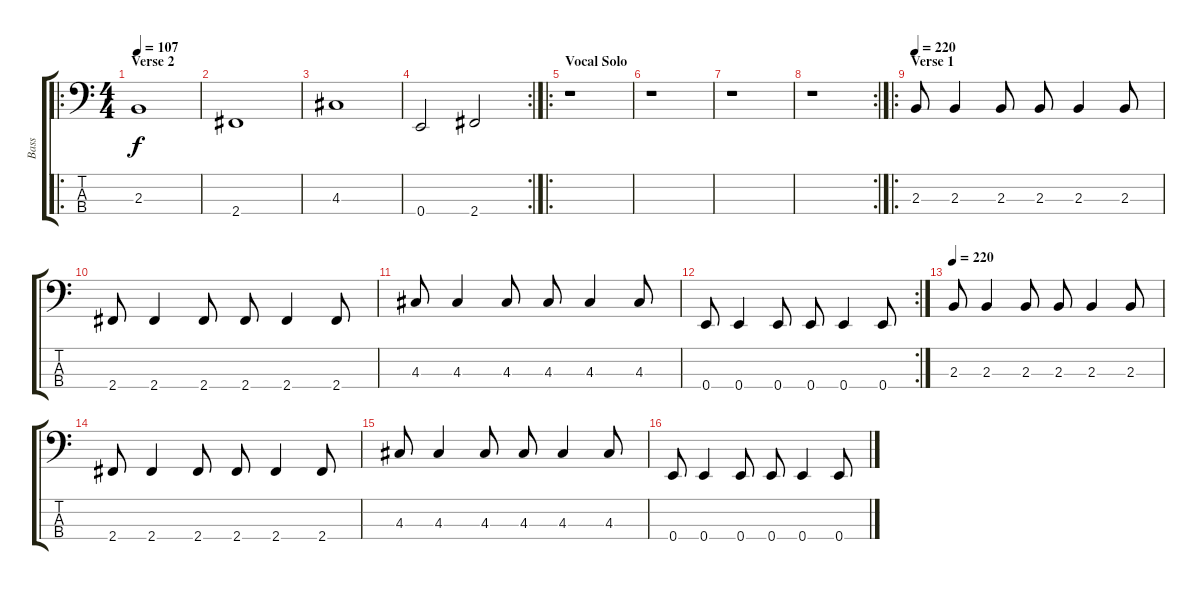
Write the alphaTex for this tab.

\track ("Bass" "Bass") {instrument electricbasspick}
\staff {score tabs}
\tuning (G2 D2 A1 E1) {hide}
\ro
\ts (4 4)
\section ("" "Verse 2")
\tempo 107
\clef f4
\ks c
2.3.1{dy f} |
2.4.1 |
4.3.1 |
\rc 2
0.4.2 2.4.2 |
\ro
\section ("" "Vocal Solo")
r.1 |
r.1 |
r.1 |
\rc 2
r.1 |
\ro
\section ("" "Verse 1")
\tempo 233
\tempo 220
2.3.8 2.3.4 2.3.8 2.3.8 2.3.4 2.3.8 |
2.4.8 2.4.4 2.4.8 2.4.8 2.4.4 2.4.8 |
4.3.8 4.3.4 4.3.8 4.3.8 4.3.4 4.3.8 |
\rc 2
0.4.8 0.4.4 0.4.8 0.4.8 0.4.4 0.4.8 |
\tempo 233
\tempo 220
2.3.8 2.3.4 2.3.8 2.3.8 2.3.4 2.3.8 |
2.4.8 2.4.4 2.4.8 2.4.8 2.4.4 2.4.8 |
4.3.8 4.3.4 4.3.8 4.3.8 4.3.4 4.3.8 |
0.4.8 0.4.4 0.4.8 0.4.8 0.4.4 0.4.8
